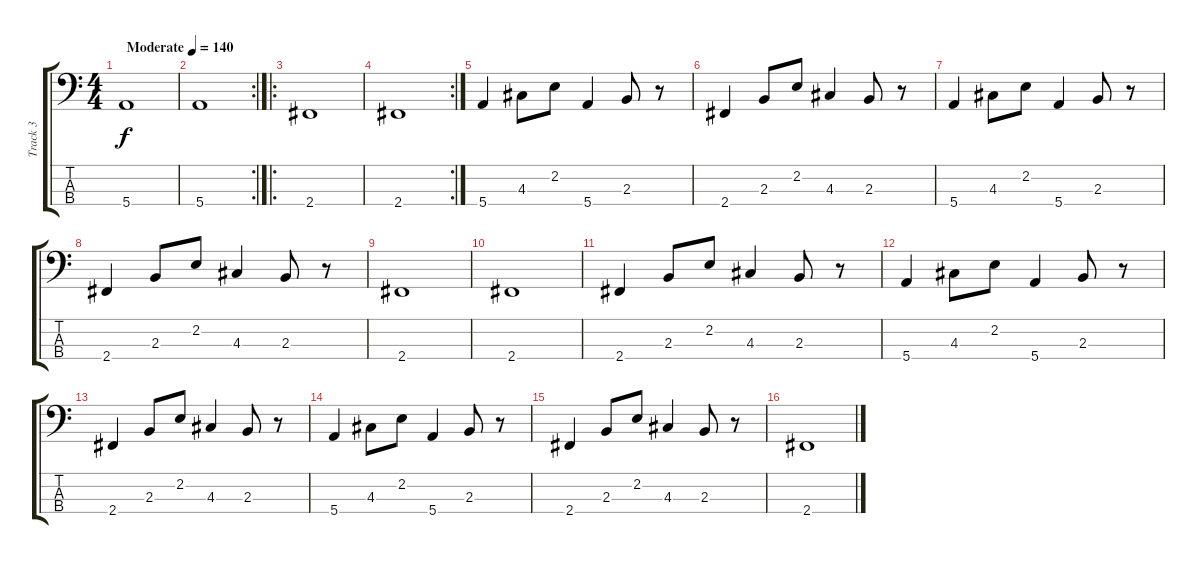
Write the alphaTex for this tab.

\track ("Track 3" "Track 3") {instrument electricbassfinger}
\staff {score tabs}
\tuning (G2 D2 A1 E1) {hide}
\ts (4 4)
\tempo (140 "Moderate")
\clef f4
\ks c
5.4.1{dy f instrument electricbassfinger} |
\rc 2
5.4.1 |
\ro
2.4.1 |
\rc 2
2.4.1 |
5.4.4 4.3.8 2.2.8 5.4.4 2.3.8 r.8 |
2.4.4 2.3.8 2.2.8 4.3.4 2.3.8 r.8 |
5.4.4 4.3.8 2.2.8 5.4.4 2.3.8 r.8 |
2.4.4 2.3.8 2.2.8 4.3.4 2.3.8 r.8 |
2.4.1 |
2.4.1 |
2.4.4 2.3.8 2.2.8 4.3.4 2.3.8 r.8 |
5.4.4 4.3.8 2.2.8 5.4.4 2.3.8 r.8 |
2.4.4 2.3.8 2.2.8 4.3.4 2.3.8 r.8 |
5.4.4 4.3.8 2.2.8 5.4.4 2.3.8 r.8 |
2.4.4 2.3.8 2.2.8 4.3.4 2.3.8 r.8 |
2.4.1
